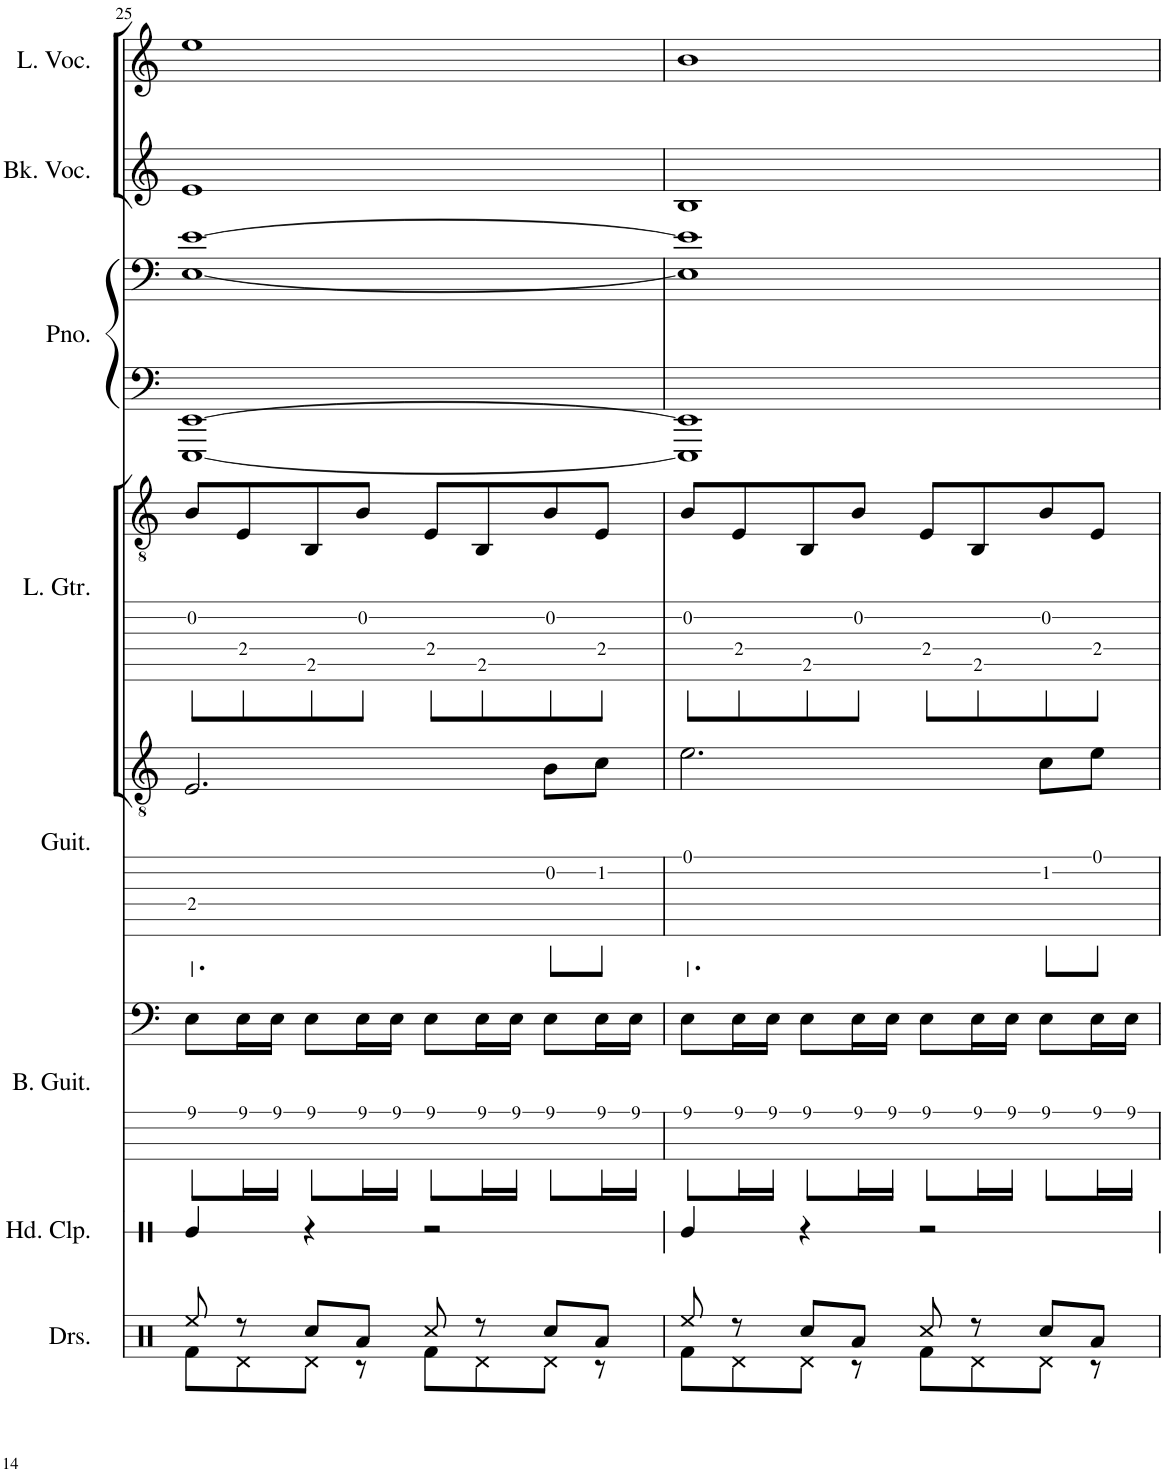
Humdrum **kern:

**kern	**kern	**kern	**kern	**kern	**kern	**kern	**kern	**kern	**kern	**kern	**kern
*part12	*part11	*part10	*part9	*part8	*part7	*part6	*part5	*part4	*part3	*part2	*part1
*staff12	*staff11	*staff10	*staff9	*staff8	*staff7	*staff6	*staff5	*staff4	*staff3	*staff2	*staff1
*I"Drumset	*I"Hand Clap	*I"Bass Guitar	*I"Bass Guitar	*I"Classical Guitar	*I"Classical Guitar	*I"Lead Guitar	*I"Lead Guitar	*I"Piano	*I"Piano	*I"Backing Vocals	*I"Lead Vocals
*I'Drs.	*I'Hd. Clp.	*I'B. Guit.	*I'B. Guit.	*I'Guit.	*I'Guit.	*I'L. Gtr.	*I'L. Gtr.	*I'Pno.	*I'Pno.	*I'Bk. Voc.	*I'L. Voc.
!!LO:PB:g=z
*clefX	*clefX	*	*clefF4	*	*clefGv2	*	*clefGv2	*clefF4	*clefF4	*clefG2	*clefG2
*	*	*Trd7c12	*Trd7c12	*	*	*	*	*	*	*	*
*k[]	*k[]	*k[]	*k[]	*k[]	*k[]	*k[]	*k[]	*k[]	*k[]	*k[]	*k[]
*M4/4	*M4/4	*M4/4	*M4/4	*M4/4	*M4/4	*M4/4	*M4/4	*M4/4	*M4/4	*M4/4	*M4/4
=25	=25	=25	=25	=25	=25	=25	=25	=25	=25	=25	=25
*^	*	*	*	*	*	*	*	*	*	*	*
8Ree/	8Rf\L	4Re/	8E\L	8E\L	2.E\	2.E/	8B\L	8B/L	[1EEE [1EE	[1E [1e	1e	1ee
8r	8Rd\	.	16E\L	16E\L	.	.	8E\	8E/	.	.	.	.
.	.	.	16E\JJ	16E\JJ	.	.	.	.	.	.	.	.
8Rcc/L	8Rd\J	4r	8E\L	8E\L	.	.	8BB\	8BB/	.	.	.	.
8Ra/J	8r	.	16E\L	16E\L	.	.	8B\J	8B/J	.	.	.	.
.	.	.	16E\JJ	16E\JJ	.	.	.	.	.	.	.	.
8Rcc/	8Rf\L	2r	8E\L	8E\L	.	.	8E\L	8E/L	.	.	.	.
8r	8Rd\	.	16E\L	16E\L	.	.	8BB\	8BB/	.	.	.	.
.	.	.	16E\JJ	16E\JJ	.	.	.	.	.	.	.	.
8Rcc/L	8Rd\J	.	8E\L	8E\L	8B\L	8B\L	8B\	8B/	.	.	.	.
8Ra/J	8r	.	16E\L	16E\L	8c\J	8c\J	8E\J	8E/J	.	.	.	.
.	.	.	16E\JJ	16E\JJ	.	.	.	.	.	.	.	.
=26	=26	=26	=26	=26	=26	=26	=26	=26	=26	=26	=26	=26
8Ree/	8Rf\L	4Re/	8E\L	8E\L	2.e\	2.e\	8B\L	8B/L	1EEE] 1EE]	1E] 1e]	1B	1b
8r	8Rd\	.	16E\L	16E\L	.	.	8E\	8E/	.	.	.	.
.	.	.	16E\JJ	16E\JJ	.	.	.	.	.	.	.	.
8Rcc/L	8Rd\J	4r	8E\L	8E\L	.	.	8BB\	8BB/	.	.	.	.
8Ra/J	8r	.	16E\L	16E\L	.	.	8B\J	8B/J	.	.	.	.
.	.	.	16E\JJ	16E\JJ	.	.	.	.	.	.	.	.
8Rcc/	8Rf\L	2r	8E\L	8E\L	.	.	8E\L	8E/L	.	.	.	.
8r	8Rd\	.	16E\L	16E\L	.	.	8BB\	8BB/	.	.	.	.
.	.	.	16E\JJ	16E\JJ	.	.	.	.	.	.	.	.
8Rcc/L	8Rd\J	.	8E\L	8E\L	8c\L	8c\L	8B\	8B/	.	.	.	.
8Ra/J	8r	.	16E\L	16E\L	8e\J	8e\J	8E\J	8E/J	.	.	.	.
.	.	.	16E\JJ	16E\JJ	.	.	.	.	.	.	.	.
*v	*v	*	*	*	*	*	*	*	*	*	*	*
=	=	=	=	=	=	=	=	=	=	=	=
*-	*-	*-	*-	*-	*-	*-	*-	*-	*-	*-	*-
